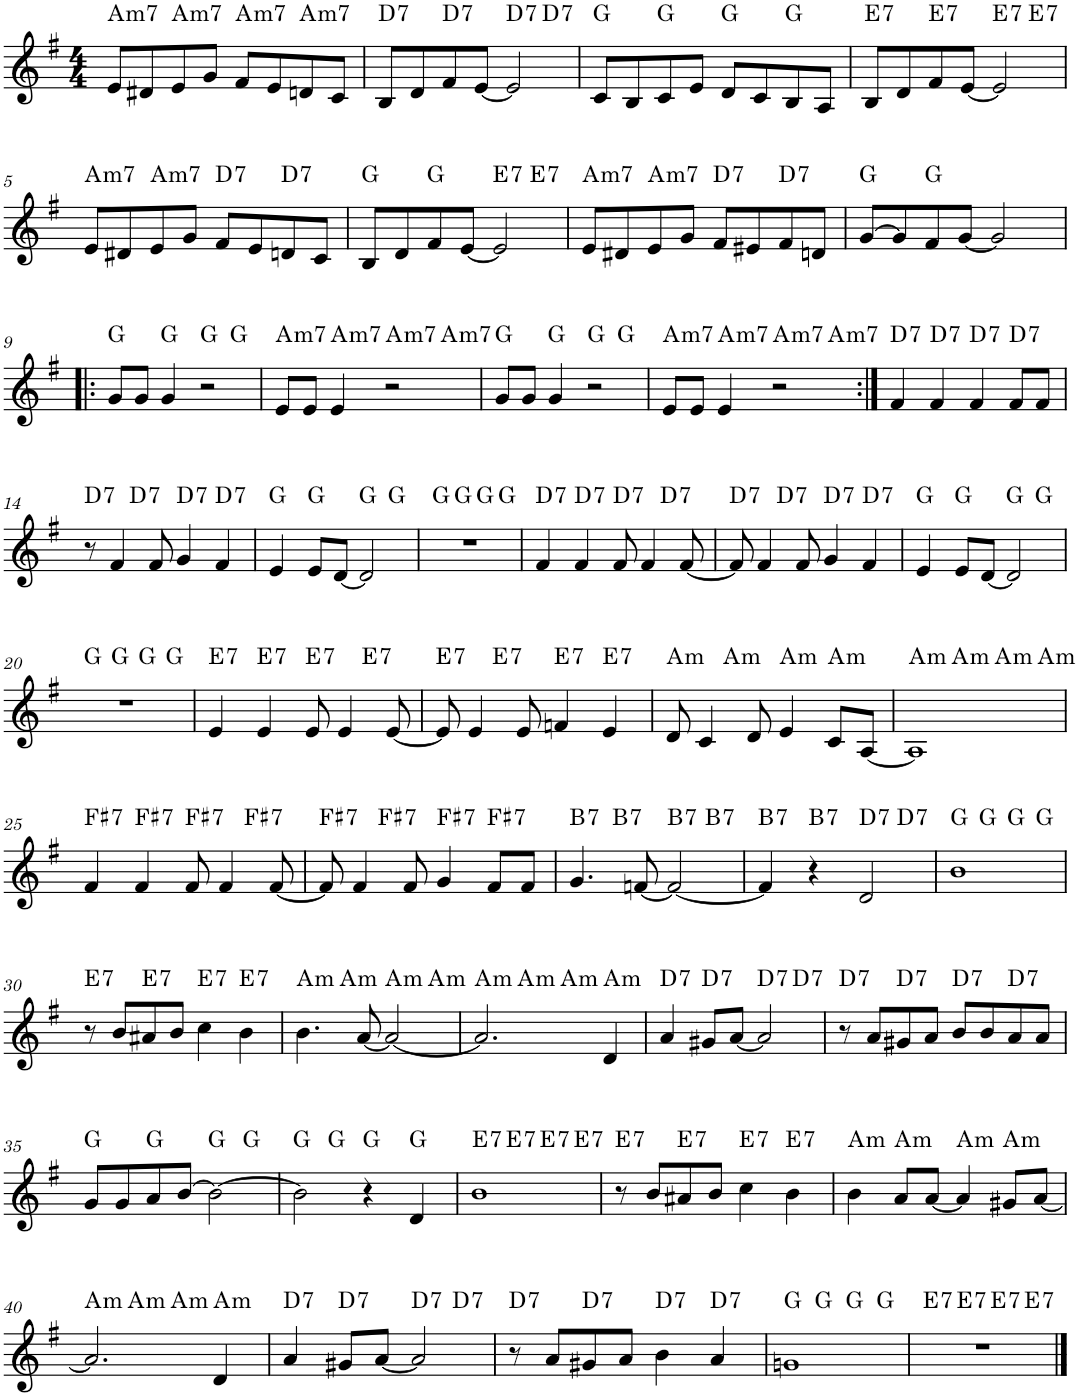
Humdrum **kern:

**kern	**harte
*part1	*part1
*staff1	*
*I"Piano	*
*I'Pno.	*
*clefG2	*
*k[f#]	*
*M4/4	*
=1	=1
!	!LO:H:kt=m7
8e/L	A:min7
8d#X/	.
!	!LO:H:kt=m7
8e/	A:min7
8g/J	.
!	!LO:H:kt=m7
8f#/L	A:min7
8e/	.
!	!LO:H:kt=m7
8dn/	A:min7
8c/J	.
=2	=2
!	!LO:H:kt=7
*^	*
8B/L	2.ryy	D:7
8d/	.	.
!	!	!LO:H:kt=7
8f#/	.	D:7
[<8e/J	.	.
!	!	!LO:H:kt=7
2e/]	.	D:7
!	!	!LO:H:kt=7
.	4ryy	D:7
*v	*v	*
=3	=3
8c/L	G:maj
8B/	.
8c/	G:maj
8e/J	.
8d/L	G:maj
8c/	.
8B/	G:maj
8A/J	.
=4	=4
!	!LO:H:kt=7
*^	*
8B/L	2.ryy	E:7
8d/	.	.
!	!	!LO:H:kt=7
8f#/	.	E:7
[<8e/J	.	.
!	!	!LO:H:kt=7
2e/]	.	E:7
!	!	!LO:H:kt=7
.	4ryy	E:7
!!LO:LB:g=z	!!
=5	=5	=5
!	!	!LO:H:kt=m7
*v	*v	*
8e/L	A:min7
8d#X/	.
!	!LO:H:kt=m7
8e/	A:min7
8g/J	.
!	!LO:H:kt=7
8f#/L	D:7
8e/	.
!	!LO:H:kt=7
8dn/	D:7
8c/J	.
=6	=6
*^	*
8B/L	2.ryy	G:maj
8d/	.	.
8f#/	.	G:maj
[<8e/J	.	.
!	!	!LO:H:kt=7
2e/]	.	E:7
!	!	!LO:H:kt=7
.	4ryy	E:7
=7	=7	=7
!	!	!LO:H:kt=m7
*v	*v	*
8e/L	A:min7
8d#X/	.
!	!LO:H:kt=m7
8e/	A:min7
8g/J	.
!	!LO:H:kt=7
8f#/L	D:7
8e#X/	.
!	!LO:H:kt=7
8f#/	D:7
8dn/J	.
=8	=8
[>8g/L	G:maj
8g/]	.
8f#/	G:maj
[<8g/J	.
2g/]	.
!!LO:LB:g=z
=9!|:	=9!|:
*^	*
8g/L	2.ryy	G:maj
8g/J	.	.
4g/	.	G:maj
2r	.	G:maj
.	4ryy	G:maj
=10	=10	=10
!	!	!LO:H:kt=m7
8e/L	2.ryy	A:min7
8e/J	.	.
!	!	!LO:H:kt=m7
4e/	.	A:min7
!	!	!LO:H:kt=m7
2r	.	A:min7
!	!	!LO:H:kt=m7
.	4ryy	A:min7
=11	=11	=11
8g/L	2.ryy	G:maj
8g/J	.	.
4g/	.	G:maj
2r	.	G:maj
.	4ryy	G:maj
=12	=12	=12
!	!	!LO:H:kt=m7
8e/L	2.ryy	A:min7
8e/J	.	.
!	!	!LO:H:kt=m7
4e/	.	A:min7
!	!	!LO:H:kt=m7
2r	.	A:min7
!	!	!LO:H:kt=m7
.	4ryy	A:min7
=13:|!	=13:|!	=13:|!
!	!	!LO:H:kt=7
*v	*v	*
4f#/	D:7
!	!LO:H:kt=7
4f#/	D:7
!	!LO:H:kt=7
4f#/	D:7
!	!LO:H:kt=7
8f#/L	D:7
8f#/J	.
!!LO:LB:g=z
=14	=14
!	!LO:H:kt=7
*^	*
8r	4ryy	D:7
4f#/	.	.
!	!	!LO:H:kt=7
.	2.ryy	D:7
8f#/	.	.
!	!	!LO:H:kt=7
4g/	.	D:7
!	!	!LO:H:kt=7
4f#/	.	D:7
=15	=15	=15
4e/	2.ryy	G:maj
8e/L	.	G:maj
[<8d/J	.	.
2d/]	.	G:maj
.	4ryy	G:maj
=16	=16	=16
*^	*^	*
1r	4ryy	2ryy	2.ryy	G:maj
.	2.ryy	.	.	G:maj
.	.	2ryy	.	G:maj
.	.	.	4ryy	G:maj
=17	=17	=17	=17	=17
!	!	!	!	!LO:H:kt=7
*	*v	*v	*v	*
4f#/	2.ryy	D:7
!	!	!LO:H:kt=7
4f#/	.	D:7
!	!	!LO:H:kt=7
8f#/	.	D:7
4f#/	.	.
!	!	!LO:H:kt=7
.	4ryy	D:7
[<8f#/	.	.
=18	=18	=18
!	!	!LO:H:kt=7
8f#/]	4ryy	D:7
4f#/	.	.
!	!	!LO:H:kt=7
.	2.ryy	D:7
8f#/	.	.
!	!	!LO:H:kt=7
4g/	.	D:7
!	!	!LO:H:kt=7
4f#/	.	D:7
=19	=19	=19
4e/	2.ryy	G:maj
8e/L	.	G:maj
[<8d/J	.	.
2d/]	.	G:maj
.	4ryy	G:maj
!!LO:LB:g=z	!!
=20	=20	=20
*^	*^	*
1r	4ryy	2ryy	2.ryy	G:maj
.	2.ryy	.	.	G:maj
.	.	2ryy	.	G:maj
.	.	.	4ryy	G:maj
=21	=21	=21	=21	=21
!	!	!	!	!LO:H:kt=7
*	*v	*v	*v	*
4e/	2.ryy	E:7
!	!	!LO:H:kt=7
4e/	.	E:7
!	!	!LO:H:kt=7
8e/	.	E:7
4e/	.	.
!	!	!LO:H:kt=7
.	4ryy	E:7
[<8e/	.	.
=22	=22	=22
!	!	!LO:H:kt=7
8e/]	4ryy	E:7
4e/	.	.
!	!	!LO:H:kt=7
.	2.ryy	E:7
8e/	.	.
!	!	!LO:H:kt=7
4fn/	.	E:7
!	!	!LO:H:kt=7
4e/	.	E:7
=23	=23	=23
!	!	!LO:H:kt=m
8d/	4ryy	A:min
4c/	.	.
!	!	!LO:H:kt=m
.	2.ryy	A:min
8d/	.	.
!	!	!LO:H:kt=m
4e/	.	A:min
!	!	!LO:H:kt=m
8c/L	.	A:min
[<8A/J	.	.
=24	=24	=24
!	!	!LO:H:kt=m
*^	*^	*
1A]	4ryy	2ryy	2.ryy	A:min
!	!	!	!	!LO:H:kt=m
.	2.ryy	.	.	A:min
!	!	!	!	!LO:H:kt=m
.	.	2ryy	.	A:min
!	!	!	!	!LO:H:kt=m
.	.	.	4ryy	A:min
!!LO:LB:g=z	!!	!!	!!
=25	=25	=25	=25	=25
!	!	!	!	!LO:H:kt=7
*	*v	*v	*v	*
4f#/	2.ryy	F#:7
!	!	!LO:H:kt=7
4f#/	.	F#:7
!	!	!LO:H:kt=7
8f#/	.	F#:7
4f#/	.	.
!	!	!LO:H:kt=7
.	4ryy	F#:7
[<8f#/	.	.
=26	=26	=26
!	!	!LO:H:kt=7
8f#/]	4ryy	F#:7
4f#/	.	.
!	!	!LO:H:kt=7
.	2.ryy	F#:7
8f#/	.	.
!	!	!LO:H:kt=7
4g/	.	F#:7
!	!	!LO:H:kt=7
8f#/L	.	F#:7
8f#/J	.	.
=27	=27	=27
!	!	!LO:H:kt=7
*	*^	*
4.g/	4ryy	2.ryy	B:7
!	!	!	!LO:H:kt=7
.	2.ryy	.	B:7
[<8fn/	.	.	.
!	!	!	!LO:H:kt=7
2f/_	.	.	B:7
!	!	!	!LO:H:kt=7
.	.	4ryy	B:7
=28	=28	=28	=28
!	!	!	!LO:H:kt=7
*	*v	*v	*
4f/]	2.ryy	B:7
!	!	!LO:H:kt=7
4r	.	B:7
!	!	!LO:H:kt=7
2d/	.	D:7
!	!	!LO:H:kt=7
.	4ryy	D:7
=29	=29	=29
*^	*^	*
1b	4ryy	2ryy	2.ryy	G:maj
.	2.ryy	.	.	G:maj
.	.	2ryy	.	G:maj
.	.	.	4ryy	G:maj
!!LO:LB:g=z	!!	!!	!!
=30	=30	=30	=30	=30
!	!	!	!	!LO:H:kt=7
*v	*v	*v	*v	*
8r	E:7
8b/L	.
!	!LO:H:kt=7
8a#X/	E:7
8b/J	.
!	!LO:H:kt=7
4cc\	E:7
!	!LO:H:kt=7
4b\	E:7
=31	=31
!	!LO:H:kt=m
*^	*
*	*^	*
4.b\	4ryy	2.ryy	A:min
!	!	!	!LO:H:kt=m
.	2.ryy	.	A:min
[<8a/	.	.	.
!	!	!	!LO:H:kt=m
2a/_	.	.	A:min
!	!	!	!LO:H:kt=m
.	.	4ryy	A:min
=32	=32	=32	=32
!	!	!	!LO:H:kt=m
2.a/]	4ryy	2ryy	A:min
!	!	!	!LO:H:kt=m
.	2.ryy	.	A:min
!	!	!	!LO:H:kt=m
.	.	2ryy	A:min
!	!	!	!LO:H:kt=m
4d/	.	.	A:min
=33	=33	=33	=33
!	!	!	!LO:H:kt=7
*	*v	*v	*
4a/	2.ryy	D:7
!	!	!LO:H:kt=7
8g#X/L	.	D:7
[<8a/J	.	.
!	!	!LO:H:kt=7
2a/]	.	D:7
!	!	!LO:H:kt=7
.	4ryy	D:7
=34	=34	=34
!	!	!LO:H:kt=7
*v	*v	*
8r	D:7
8a/L	.
!	!LO:H:kt=7
8g#X/	D:7
8a/J	.
!	!LO:H:kt=7
8b/L	D:7
8b/	.
!	!LO:H:kt=7
8a/	D:7
8a/J	.
!!LO:LB:g=z
=35	=35
*^	*
8g/L	2.ryy	G:maj
8g/	.	.
8a/	.	G:maj
[>8b/J	.	.
2b\_	.	G:maj
.	4ryy	G:maj
=36	=36	=36
2b\]	4ryy	G:maj
.	2.ryy	G:maj
4r	.	G:maj
4d/	.	G:maj
=37	=37	=37
!	!	!LO:H:kt=7
*^	*^	*
1b	4ryy	2ryy	2.ryy	E:7
!	!	!	!	!LO:H:kt=7
.	2.ryy	.	.	E:7
!	!	!	!	!LO:H:kt=7
.	.	2ryy	.	E:7
!	!	!	!	!LO:H:kt=7
.	.	.	4ryy	E:7
=38	=38	=38	=38	=38
!	!	!	!	!LO:H:kt=7
*v	*v	*v	*v	*
8r	E:7
8b/L	.
!	!LO:H:kt=7
8a#X/	E:7
8b/J	.
!	!LO:H:kt=7
4cc\	E:7
!	!LO:H:kt=7
4b\	E:7
=39	=39
!	!LO:H:kt=m
4b\	A:min
!	!LO:H:kt=m
8a/L	A:min
[<8a/J	.
!	!LO:H:kt=m
4a/]	A:min
!	!LO:H:kt=m
8g#X/L	A:min
[8a/J	.
!!LO:LB:g=z
=40	=40
!	!LO:H:kt=m
*^	*
*	*^	*
2.a/]	4ryy	2ryy	A:min
!	!	!	!LO:H:kt=m
.	2.ryy	.	A:min
!	!	!	!LO:H:kt=m
.	.	2ryy	A:min
!	!	!	!LO:H:kt=m
4d/	.	.	A:min
=41	=41	=41	=41
!	!	!	!LO:H:kt=7
*	*v	*v	*
4a/	2.ryy	D:7
!	!	!LO:H:kt=7
8g#X/L	.	D:7
[<8a/J	.	.
!	!	!LO:H:kt=7
2a/]	.	D:7
!	!	!LO:H:kt=7
.	4ryy	D:7
=42	=42	=42
!	!	!LO:H:kt=7
*v	*v	*
8r	D:7
8a/L	.
!	!LO:H:kt=7
8g#X/	D:7
8a/J	.
!	!LO:H:kt=7
4b\	D:7
!	!LO:H:kt=7
4a/	D:7
=43	=43
*^	*
*	*^	*
*	*	*^	*
1gn	4ryy	2ryy	2.ryy	G:maj
.	2.ryy	.	.	G:maj
.	.	2ryy	.	G:maj
.	.	.	4ryy	G:maj
=44	=44	=44	=44	=44
!	!	!	!	!LO:H:kt=7
1r	4ryy	2ryy	2.ryy	E:7
!	!	!	!	!LO:H:kt=7
.	2.ryy	.	.	E:7
!	!	!	!	!LO:H:kt=7
.	.	2ryy	.	E:7
!	!	!	!	!LO:H:kt=7
.	.	.	4ryy	E:7
*v	*v	*v	*v	*
==	==
*-	*-
